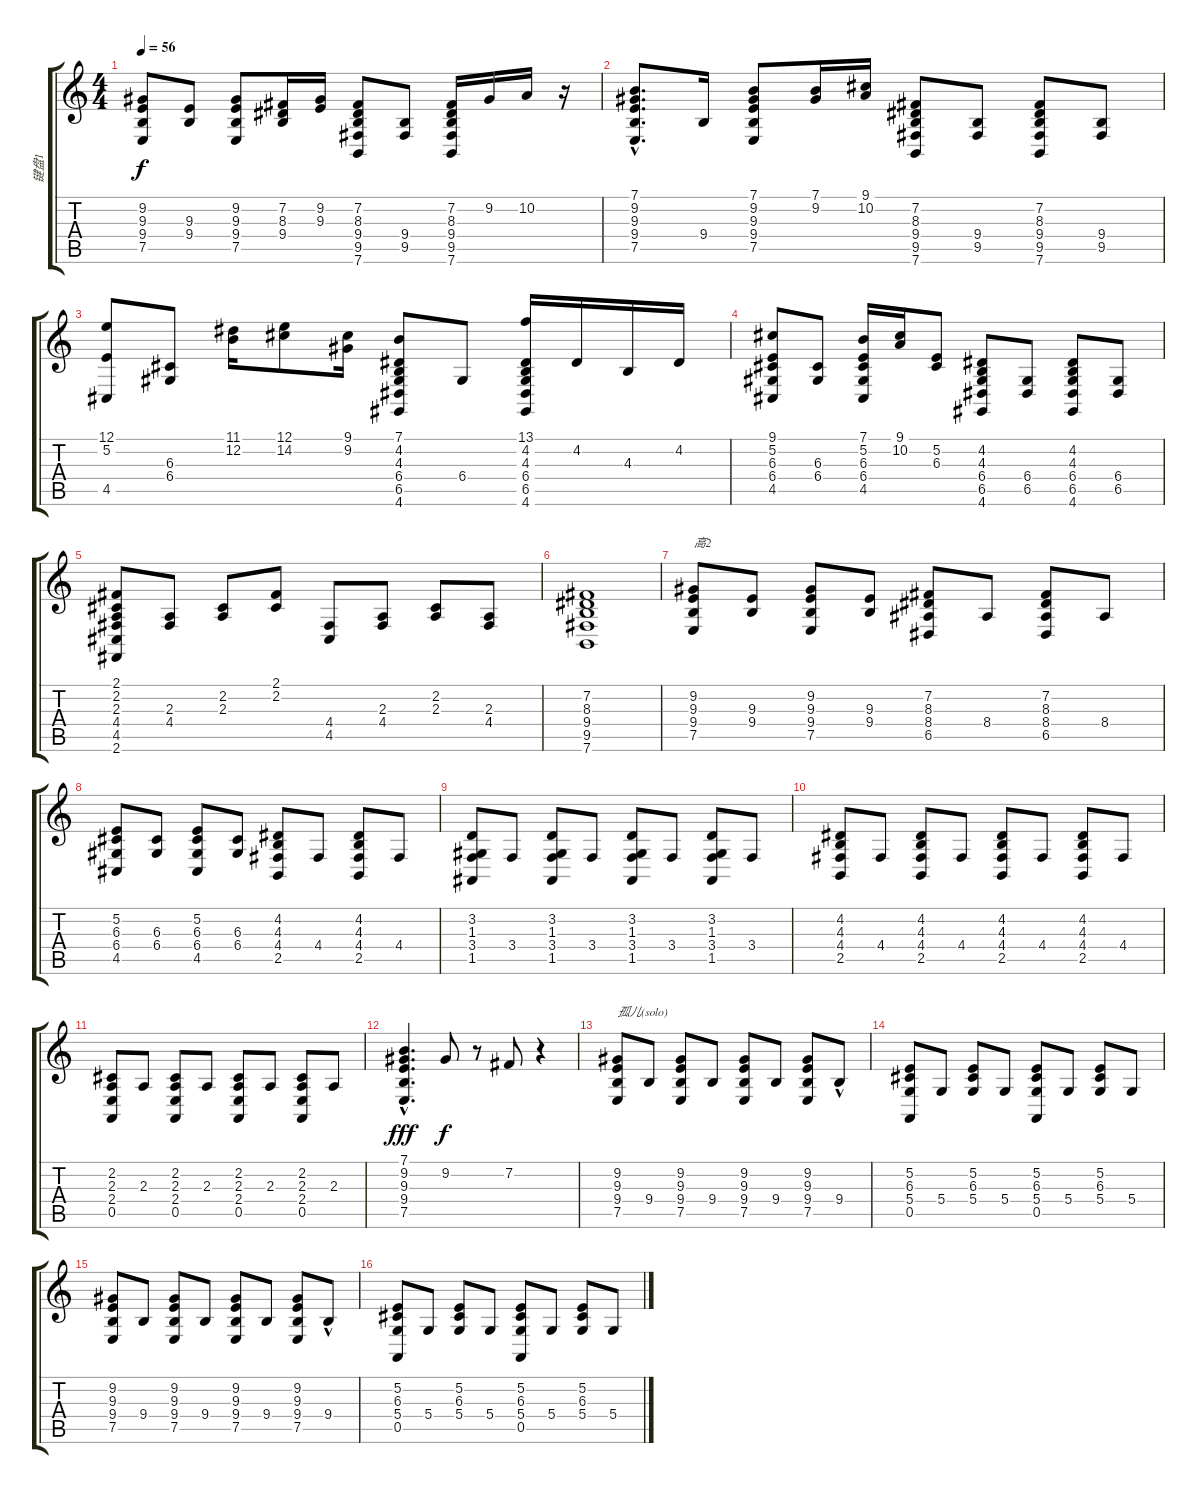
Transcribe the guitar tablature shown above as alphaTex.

\track ("键盘1" "键盘1") {instrument electricgrandpiano}
\staff {score tabs}
\tuning (E4 B3 G3 D3 A2 E2) {hide}
\ts (4 4)
\tempo 56
\clef g2
\ks c
(9.2 9.3 9.4 7.5).8{dy f} (9.3 9.4).8 (9.2 9.3 9.4 7.5).8 (7.2 8.3 9.4).16 (9.2 9.3).16 (7.2 8.3 9.4 9.5 7.6).8 (9.4 9.5).8 (7.2 8.3 9.4 9.5 7.6).16 9.2.16 10.2.16 r.16 |
(7.1{hac} 9.2{hac} 9.3{hac} 9.4{hac} 7.5{hac}).8{d} 9.4.16 (7.1 9.2 9.3 9.4 7.5).8 (7.1 9.2).16 (9.1 10.2).16 (7.2 8.3 9.4 9.5 7.6).8 (9.4 9.5).8 (7.2 8.3 9.4 9.5 7.6).8 (9.4 9.5).8 |
(12.1 5.2 4.5).8 (6.3 6.4).8 (11.1 12.2).16 (12.1 14.2).8 (9.1 9.2).16 (7.1 4.2 4.3 6.4 6.5 4.6).8 6.4.8 (13.1 4.2 4.3 6.4 6.5 4.6).16 4.2.16 4.3.16 4.2.16 |
(9.1 5.2 6.3 6.4 4.5).8 (6.3 6.4).8 (7.1 5.2 6.3 6.4 4.5).16 (9.1 10.2).16 (5.2 6.3).8 (4.2 4.3 6.4 6.5 4.6).8 (6.4 6.5).8 (4.2 4.3 6.4 6.5 4.6).8 (6.4 6.5).8 |
(2.1 2.2 2.3 4.4 4.5 2.6).8 (2.3 4.4).8 (2.2 2.3).8 (2.1 2.2).8 (4.4 4.5).8 (2.3 4.4).8 (2.2 2.3).8 (2.3 4.4).8 |
(7.2 8.3 9.4 9.5 7.6).1{volume 12} |
(9.2 9.3 9.4 7.5).8{txt "高2" volume 10} (9.3 9.4).8 (9.2 9.3 9.4 7.5).8 (9.3 9.4).8 (7.2 8.3 8.4 6.5).8 8.4.8 (7.2 8.3 8.4 6.5).8 8.4.8 |
(5.2 6.3 6.4 4.5).8 (6.3 6.4).8 (5.2 6.3 6.4 4.5).8 (6.3 6.4).8 (4.2 4.3 4.4 2.5).8 4.4.8 (4.2 4.3 4.4 2.5).8 4.4.8 |
(3.2 1.3 3.4 1.5).8 3.4.8 (3.2 1.3 3.4 1.5).8 3.4.8 (3.2 1.3 3.4 1.5).8 3.4.8 (3.2 1.3 3.4 1.5).8 3.4.8 |
(4.2 4.3 4.4 2.5).8 4.4.8 (4.2 4.3 4.4 2.5).8 4.4.8 (4.2 4.3 4.4 2.5).8 4.4.8 (4.2 4.3 4.4 2.5).8 4.4.8 |
(2.2 2.3 2.4 0.5).8 2.3.8 (2.2 2.3 2.4 0.5).8 2.3.8 (2.2 2.3 2.4 0.5).8 2.3.8 (2.2 2.3 2.4 0.5).8 2.3.8 |
(7.1{hac} 9.2{hac} 9.3{hac} 9.4{hac} 7.5{hac}).4{d dy fff volume 13} 9.2.8{dy f} r.8 7.2.8 r.4 |
(9.2 9.3 9.4 7.5).8{txt "孤儿(solo)" volume 8} 9.4.8 (9.2 9.3 9.4 7.5).8 9.4.8 (9.2 9.3 9.4 7.5).8 9.4.8 (9.2 9.3 9.4 7.5).8 9.4{hac}.8 |
(5.2 6.3 5.4 0.5).8 5.4.8 (5.2 6.3 5.4).8 5.4.8 (5.2 6.3 5.4 0.5).8 5.4.8 (5.2 6.3 5.4).8 5.4.8 |
(9.2 9.3 9.4 7.5).8 9.4.8 (9.2 9.3 9.4 7.5).8 9.4.8 (9.2 9.3 9.4 7.5).8 9.4.8 (9.2 9.3 9.4 7.5).8 9.4{hac}.8 |
(5.2 6.3 5.4 0.5).8 5.4.8 (5.2 6.3 5.4).8 5.4.8 (5.2 6.3 5.4 0.5).8 5.4.8 (5.2 6.3 5.4).8 5.4.8
